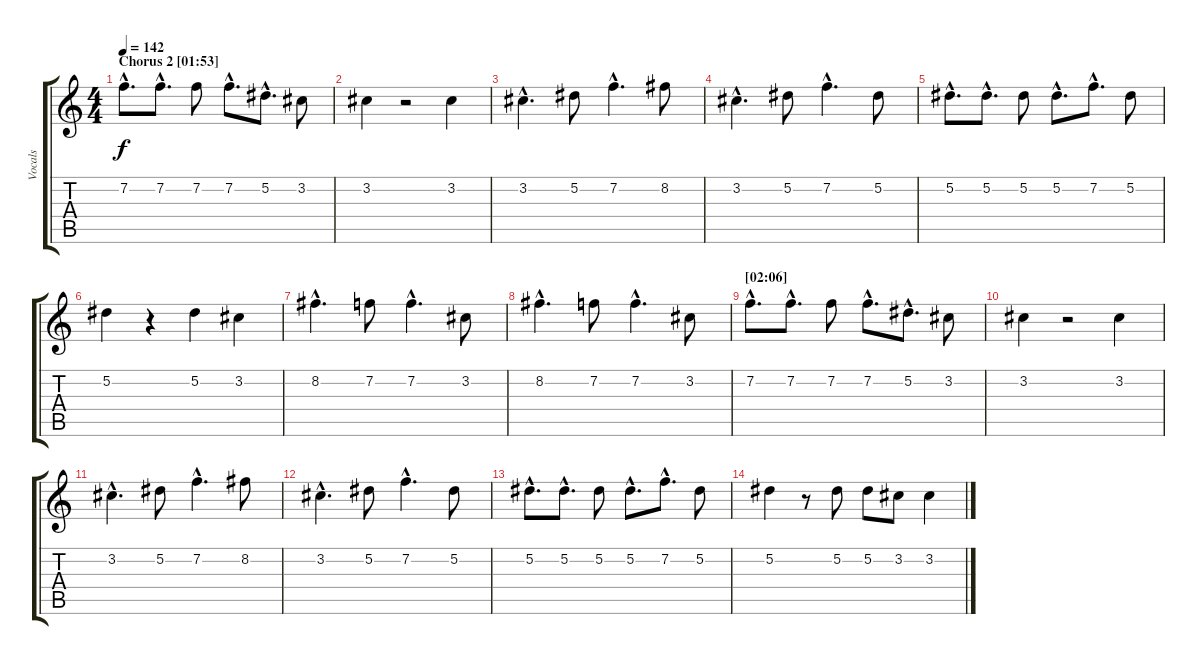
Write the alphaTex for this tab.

\track ("Vocals" "Vocals") {instrument acousticguitarsteel}
\staff {score tabs}
\tuning (Eb4 Bb3 Gb3 Db3 Ab2 Db2) {hide}
\ts (4 4)
\section ("" "Chorus 2 [01:53]")
\tempo 142
\clef g2
\ks c
7.2{hac}.8{d dy f} 7.2{hac}.8{d} 7.2.8 7.2{hac}.8{d} 5.2{hac}.8{d} 3.2.8 |
3.2.4 r.2 3.2.4 |
3.2{hac}.4{d} 5.2.8 7.2{hac}.4{d} 8.2.8 |
3.2{hac}.4{d} 5.2.8 7.2{hac}.4{d} 5.2.8 |
5.2{hac}.8{d} 5.2{hac}.8{d} 5.2.8 5.2{hac}.8{d} 7.2{hac}.8{d} 5.2.8 |
5.2.4 r.4 5.2.4 3.2.4 |
8.2{hac}.4{d} 7.2.8 7.2{hac}.4{d} 3.2.8 |
8.2{hac}.4{d} 7.2.8 7.2{hac}.4{d} 3.2.8 |
\section ("" "[02:06]")
7.2{hac}.8{d} 7.2{hac}.8{d} 7.2.8 7.2{hac}.8{d} 5.2{hac}.8{d} 3.2.8 |
3.2.4 r.2 3.2.4 |
3.2{hac}.4{d} 5.2.8 7.2{hac}.4{d} 8.2.8 |
3.2{hac}.4{d} 5.2.8 7.2{hac}.4{d} 5.2.8 |
5.2{hac}.8{d} 5.2{hac}.8{d} 5.2.8 5.2{hac}.8{d} 7.2{hac}.8{d} 5.2.8 |
5.2.4 r.8 5.2.8 5.2.8 3.2.8 3.2.4
